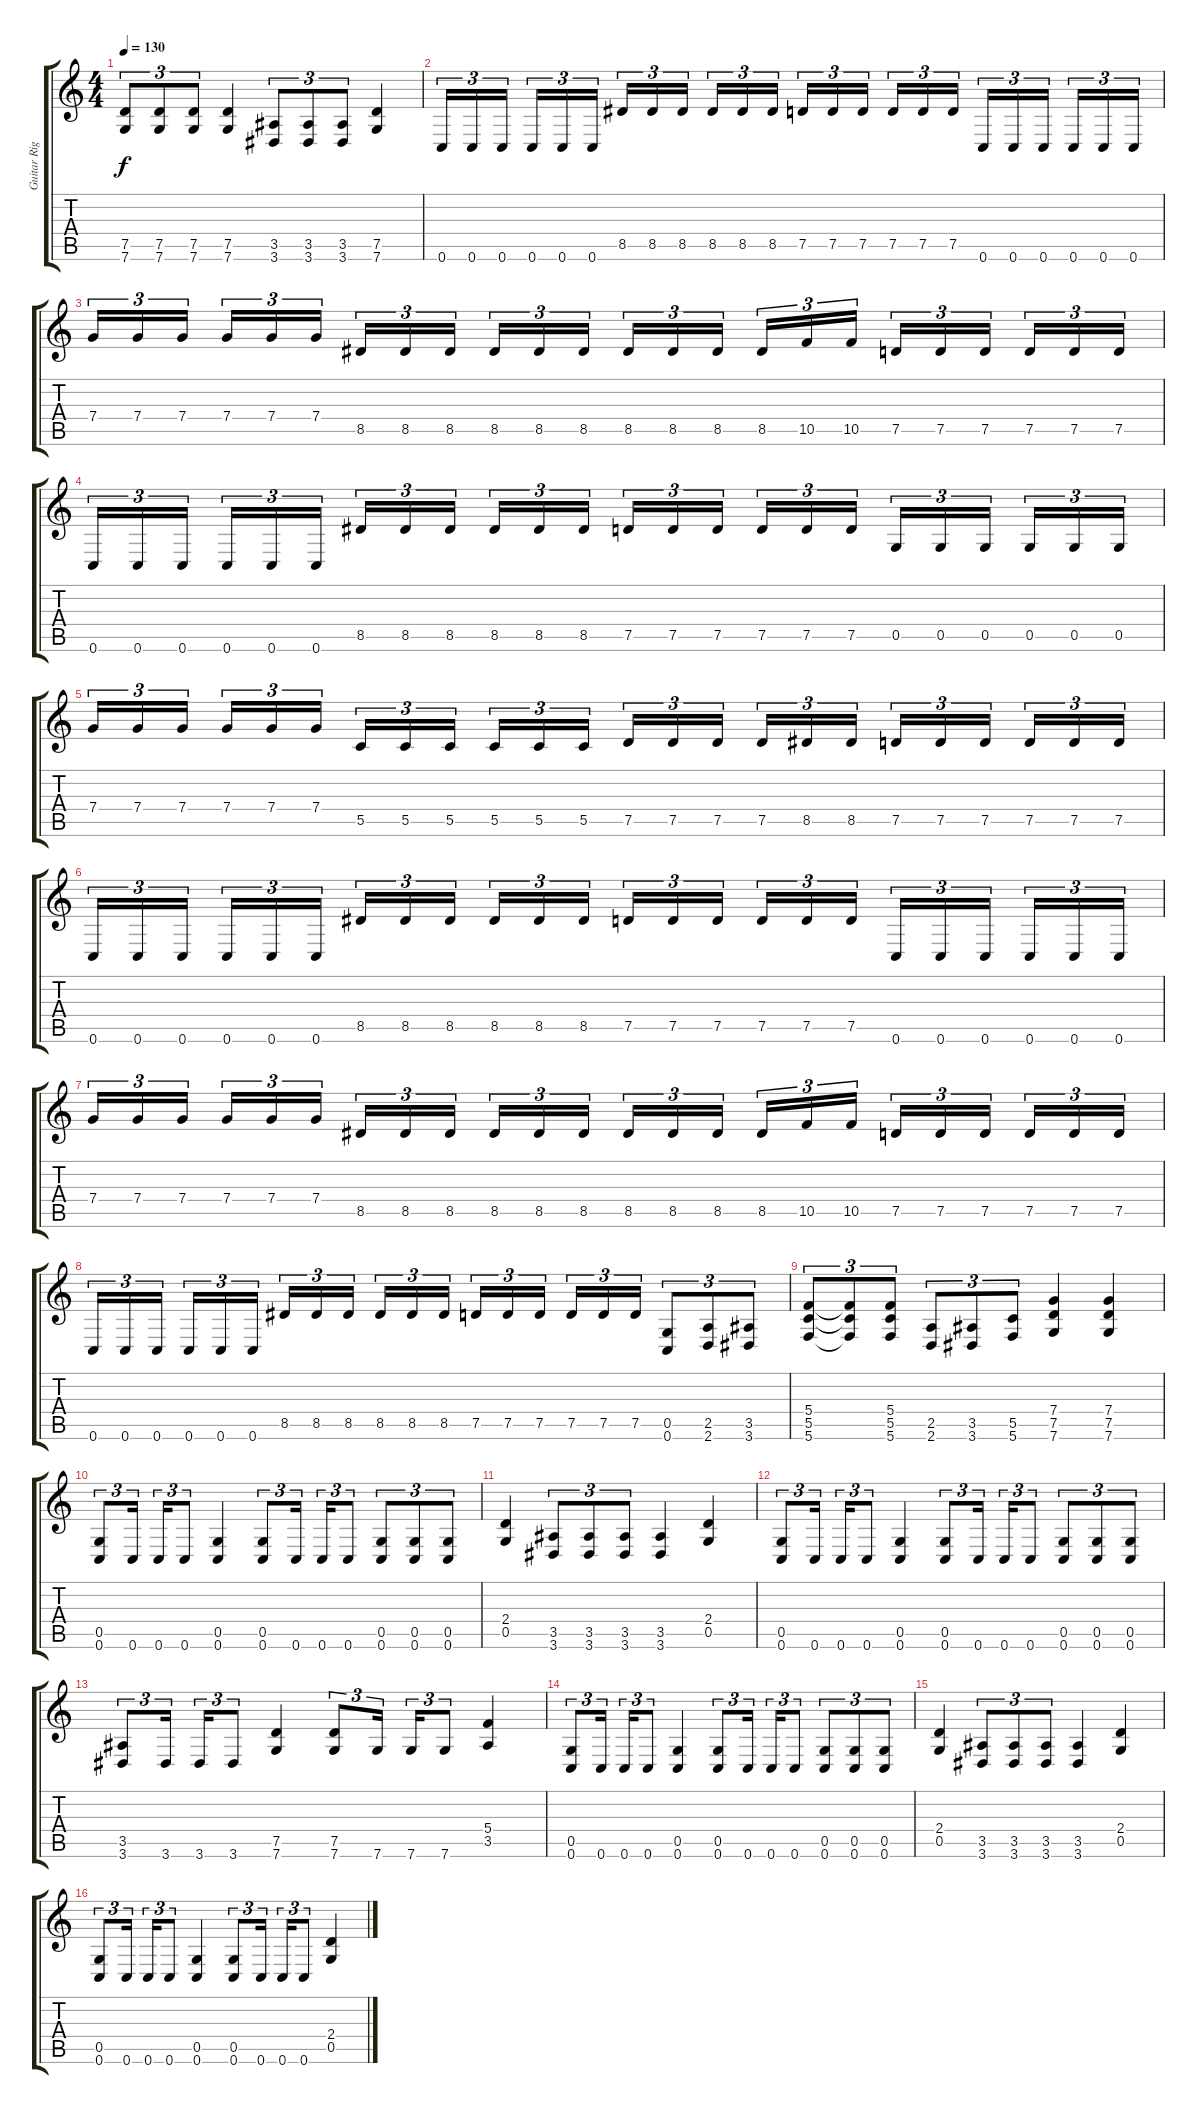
\track ("Guitar Right - Jari Mäenpää " "Guitar Rig") {instrument distortionguitar}
\staff {score tabs}
\tuning (D4 A3 F3 C3 G2 C2) {hide}
\ts (4 4)
\tempo 130
\clef g2
\ks c
(7.5 7.6).8{tu (3 2) dy f} (7.5 7.6).8{tu (3 2)} (7.5 7.6).8{tu (3 2)} (7.5 7.6).4 (3.5 3.6).8{tu (3 2)} (3.5 3.6).8{tu (3 2)} (3.5 3.6).8{tu (3 2)} (7.5 7.6).4 |
0.6.16{tu (3 2)} 0.6.16{tu (3 2)} 0.6.16{tu (3 2)} 0.6.16{tu (3 2)} 0.6.16{tu (3 2)} 0.6.16{tu (3 2)} 8.5.16{tu (3 2)} 8.5.16{tu (3 2)} 8.5.16{tu (3 2)} 8.5.16{tu (3 2)} 8.5.16{tu (3 2)} 8.5.16{tu (3 2)} 7.5.16{tu (3 2)} 7.5.16{tu (3 2)} 7.5.16{tu (3 2)} 7.5.16{tu (3 2)} 7.5.16{tu (3 2)} 7.5.16{tu (3 2)} 0.6.16{tu (3 2)} 0.6.16{tu (3 2)} 0.6.16{tu (3 2)} 0.6.16{tu (3 2)} 0.6.16{tu (3 2)} 0.6.16{tu (3 2)} |
7.4.16{tu (3 2)} 7.4.16{tu (3 2)} 7.4.16{tu (3 2)} 7.4.16{tu (3 2)} 7.4.16{tu (3 2)} 7.4.16{tu (3 2)} 8.5.16{tu (3 2)} 8.5.16{tu (3 2)} 8.5.16{tu (3 2)} 8.5.16{tu (3 2)} 8.5.16{tu (3 2)} 8.5.16{tu (3 2)} 8.5.16{tu (3 2)} 8.5.16{tu (3 2)} 8.5.16{tu (3 2)} 8.5.16{tu (3 2)} 10.5.16{tu (3 2)} 10.5.16{tu (3 2)} 7.5.16{tu (3 2)} 7.5.16{tu (3 2)} 7.5.16{tu (3 2)} 7.5.16{tu (3 2)} 7.5.16{tu (3 2)} 7.5.16{tu (3 2)} |
0.6.16{tu (3 2)} 0.6.16{tu (3 2)} 0.6.16{tu (3 2)} 0.6.16{tu (3 2)} 0.6.16{tu (3 2)} 0.6.16{tu (3 2)} 8.5.16{tu (3 2)} 8.5.16{tu (3 2)} 8.5.16{tu (3 2)} 8.5.16{tu (3 2)} 8.5.16{tu (3 2)} 8.5.16{tu (3 2)} 7.5.16{tu (3 2)} 7.5.16{tu (3 2)} 7.5.16{tu (3 2)} 7.5.16{tu (3 2)} 7.5.16{tu (3 2)} 7.5.16{tu (3 2)} 0.5.16{tu (3 2)} 0.5.16{tu (3 2)} 0.5.16{tu (3 2)} 0.5.16{tu (3 2)} 0.5.16{tu (3 2)} 0.5.16{tu (3 2)} |
7.4.16{tu (3 2)} 7.4.16{tu (3 2)} 7.4.16{tu (3 2)} 7.4.16{tu (3 2)} 7.4.16{tu (3 2)} 7.4.16{tu (3 2)} 5.5.16{tu (3 2)} 5.5.16{tu (3 2)} 5.5.16{tu (3 2)} 5.5.16{tu (3 2)} 5.5.16{tu (3 2)} 5.5.16{tu (3 2)} 7.5.16{tu (3 2)} 7.5.16{tu (3 2)} 7.5.16{tu (3 2)} 7.5.16{tu (3 2)} 8.5.16{tu (3 2)} 8.5.16{tu (3 2)} 7.5.16{tu (3 2)} 7.5.16{tu (3 2)} 7.5.16{tu (3 2)} 7.5.16{tu (3 2)} 7.5.16{tu (3 2)} 7.5.16{tu (3 2)} |
0.6.16{tu (3 2)} 0.6.16{tu (3 2)} 0.6.16{tu (3 2)} 0.6.16{tu (3 2)} 0.6.16{tu (3 2)} 0.6.16{tu (3 2)} 8.5.16{tu (3 2)} 8.5.16{tu (3 2)} 8.5.16{tu (3 2)} 8.5.16{tu (3 2)} 8.5.16{tu (3 2)} 8.5.16{tu (3 2)} 7.5.16{tu (3 2)} 7.5.16{tu (3 2)} 7.5.16{tu (3 2)} 7.5.16{tu (3 2)} 7.5.16{tu (3 2)} 7.5.16{tu (3 2)} 0.6.16{tu (3 2)} 0.6.16{tu (3 2)} 0.6.16{tu (3 2)} 0.6.16{tu (3 2)} 0.6.16{tu (3 2)} 0.6.16{tu (3 2)} |
7.4.16{tu (3 2)} 7.4.16{tu (3 2)} 7.4.16{tu (3 2)} 7.4.16{tu (3 2)} 7.4.16{tu (3 2)} 7.4.16{tu (3 2)} 8.5.16{tu (3 2)} 8.5.16{tu (3 2)} 8.5.16{tu (3 2)} 8.5.16{tu (3 2)} 8.5.16{tu (3 2)} 8.5.16{tu (3 2)} 8.5.16{tu (3 2)} 8.5.16{tu (3 2)} 8.5.16{tu (3 2)} 8.5.16{tu (3 2)} 10.5.16{tu (3 2)} 10.5.16{tu (3 2)} 7.5.16{tu (3 2)} 7.5.16{tu (3 2)} 7.5.16{tu (3 2)} 7.5.16{tu (3 2)} 7.5.16{tu (3 2)} 7.5.16{tu (3 2)} |
0.6.16{tu (3 2)} 0.6.16{tu (3 2)} 0.6.16{tu (3 2)} 0.6.16{tu (3 2)} 0.6.16{tu (3 2)} 0.6.16{tu (3 2)} 8.5.16{tu (3 2)} 8.5.16{tu (3 2)} 8.5.16{tu (3 2)} 8.5.16{tu (3 2)} 8.5.16{tu (3 2)} 8.5.16{tu (3 2)} 7.5.16{tu (3 2)} 7.5.16{tu (3 2)} 7.5.16{tu (3 2)} 7.5.16{tu (3 2)} 7.5.16{tu (3 2)} 7.5.16{tu (3 2)} (0.5 0.6).8{tu (3 2)} (2.5 2.6).8{tu (3 2)} (3.5 3.6).8{tu (3 2)} |
(5.4 5.5 5.6).8{tu (3 2)} (5.4{t} 5.5{t} 5.6{t}).8{tu (3 2)} (5.4 5.5 5.6).8{tu (3 2)} (2.5 2.6).8{tu (3 2)} (3.5 3.6).8{tu (3 2)} (5.5 5.6).8{tu (3 2)} (7.4 7.5 7.6).4 (7.4 7.5 7.6).4 |
(0.5 0.6).8{tu (3 2)} 0.6.16{tu (3 2)} 0.6.16{tu (3 2)} 0.6.8{tu (3 2)} (0.5 0.6).4 (0.5 0.6).8{tu (3 2)} 0.6.16{tu (3 2)} 0.6.16{tu (3 2)} 0.6.8{tu (3 2)} (0.5 0.6).8{tu (3 2)} (0.5 0.6).8{tu (3 2)} (0.5 0.6).8{tu (3 2)} |
(2.4 0.5).4 (3.5 3.6).8{tu (3 2)} (3.5 3.6).8{tu (3 2)} (3.5 3.6).8{tu (3 2)} (3.5 3.6).4 (2.4 0.5).4 |
(0.5 0.6).8{tu (3 2)} 0.6.16{tu (3 2)} 0.6.16{tu (3 2)} 0.6.8{tu (3 2)} (0.5 0.6).4 (0.5 0.6).8{tu (3 2)} 0.6.16{tu (3 2)} 0.6.16{tu (3 2)} 0.6.8{tu (3 2)} (0.5 0.6).8{tu (3 2)} (0.5 0.6).8{tu (3 2)} (0.5 0.6).8{tu (3 2)} |
(3.5 3.6).8{tu (3 2)} 3.6.16{tu (3 2)} 3.6.16{tu (3 2)} 3.6.8{tu (3 2)} (7.5 7.6).4 (7.5 7.6).8{tu (3 2)} 7.6.16{tu (3 2)} 7.6.16{tu (3 2)} 7.6.8{tu (3 2)} (5.4 3.5).4 |
(0.5 0.6).8{tu (3 2)} 0.6.16{tu (3 2)} 0.6.16{tu (3 2)} 0.6.8{tu (3 2)} (0.5 0.6).4 (0.5 0.6).8{tu (3 2)} 0.6.16{tu (3 2)} 0.6.16{tu (3 2)} 0.6.8{tu (3 2)} (0.5 0.6).8{tu (3 2)} (0.5 0.6).8{tu (3 2)} (0.5 0.6).8{tu (3 2)} |
(2.4 0.5).4 (3.5 3.6).8{tu (3 2)} (3.5 3.6).8{tu (3 2)} (3.5 3.6).8{tu (3 2)} (3.5 3.6).4 (2.4 0.5).4 |
(0.5 0.6).8{tu (3 2)} 0.6.16{tu (3 2)} 0.6.16{tu (3 2)} 0.6.8{tu (3 2)} (0.5 0.6).4 (0.5 0.6).8{tu (3 2)} 0.6.16{tu (3 2)} 0.6.16{tu (3 2)} 0.6.8{tu (3 2)} (2.4 0.5).4
